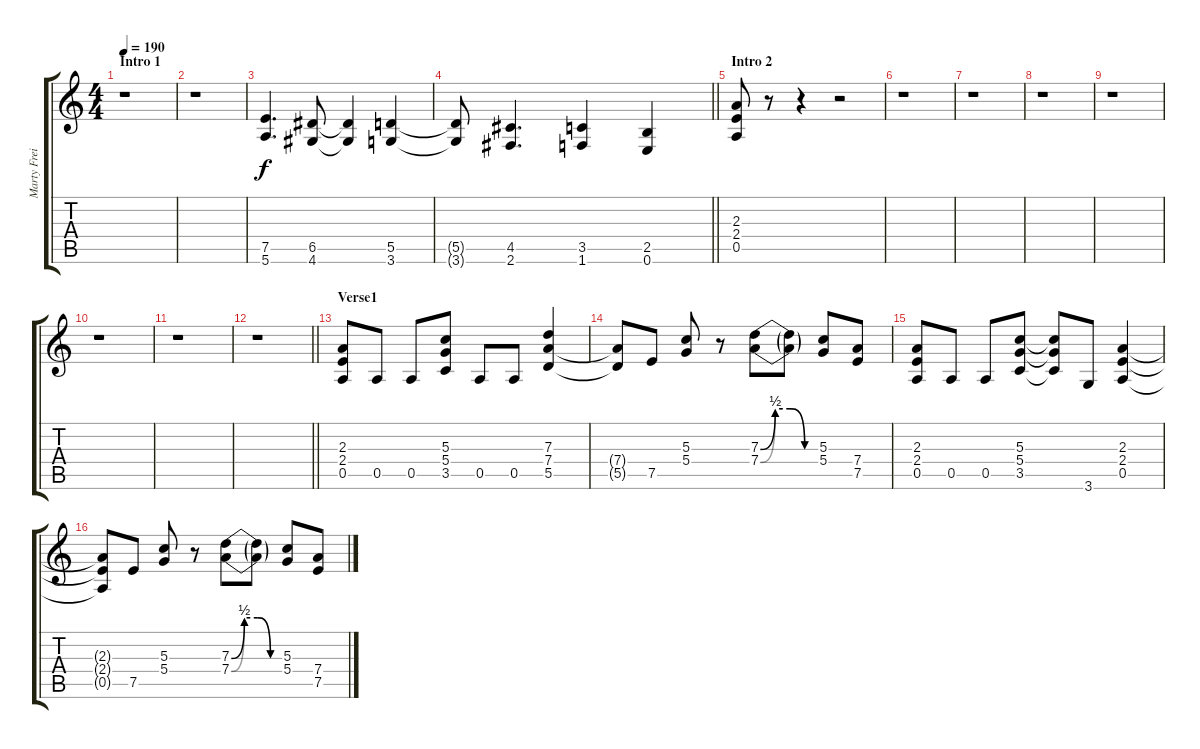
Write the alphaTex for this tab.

\track ("Marty Freidman" "Marty Frei") {instrument distortionguitar}
\staff {score tabs}
\tuning (E4 B3 G3 D3 A2 E2) {hide}
\ts (4 4)
\section ("" "Intro 1")
\tempo 190
\clef g2
\ks c
r.1{dy f instrument distortionguitar} |
r.1 |
(7.5 5.6).4{d} (6.5 4.6).8 (6.5{t} 4.6{t}).4 (5.5 3.6).4 |
\barLineRight lightlight
(5.5{t} 3.6{t}).8 (4.5 2.6).4{d} (3.5 1.6).4 (2.5 0.6).4 |
\section ("" "Intro 2")
(2.3 2.4 0.5).8 r.8 r.4 r.2 |
r.1 |
r.1 |
r.1 |
r.1 |
r.1 |
r.1 |
\barLineRight lightlight
r.1 |
\section ("" "Verse1")
(2.3 2.4 0.5).8 0.5.8 0.5.8 (5.3 5.4 3.5).8 0.5.8 0.5.8 (7.3 7.4 5.5).4 |
(7.4{t} 5.5{t}).8 7.5.8 (5.3 5.4).8 r.8 (7.3{be (custom 0 0 15 2 30 2 45 0 60 0)} 7.4{be (custom 0 0 15 2 30 2 45 0 60 0)}).8 (7.3{t} 7.4{t}).8 (5.3 5.4).8 (7.4 7.5).8 |
(2.3 2.4 0.5).8 0.5.8 0.5.8 (5.3 5.4 3.5).8 (5.3{t} 5.4{t} 3.5{t}).8 3.6.8 (2.3 2.4 0.5).4 |
(2.3{t} 2.4{t} 0.5{t}).8 7.5.8 (5.3 5.4).8 r.8 (7.3{be (custom 0 0 15 2 30 2 45 0 60 0)} 7.4{be (custom 0 0 15 2 30 2 45 0 60 0)}).8 (7.3{t} 7.4{t}).8 (5.3 5.4).8 (7.4 7.5).8
